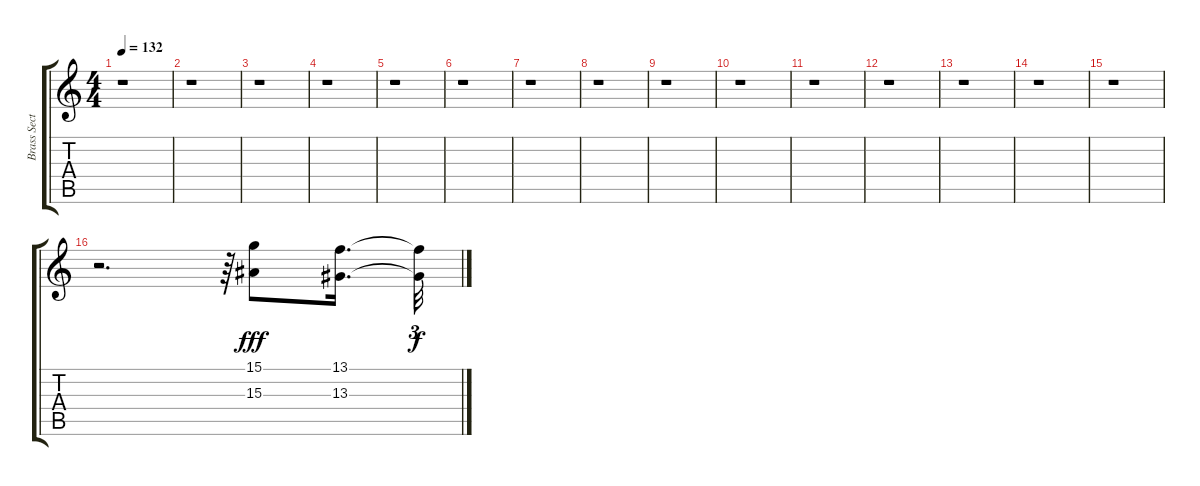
\track ("Brass Section" "Brass Sect") {instrument brasssection}
\staff {score tabs}
\tuning (E4 B3 G3 D3 A2 E2) {hide}
\ts (4 4)
\tempo 132
\clef g2
\ks c
r.1{dy f} |
r.1 |
r.1 |
r.1 |
r.1 |
r.1 |
r.1 |
r.1 |
r.1 |
r.1 |
r.1 |
r.1 |
r.1 |
r.1 |
r.1 |
r.2{d} r.64{tu (3 2)} (15.1 15.3).8{dy fff} (13.1 13.3).16{d} (13.1{t} 13.3{t}).32{tu (3 2) dy f}
